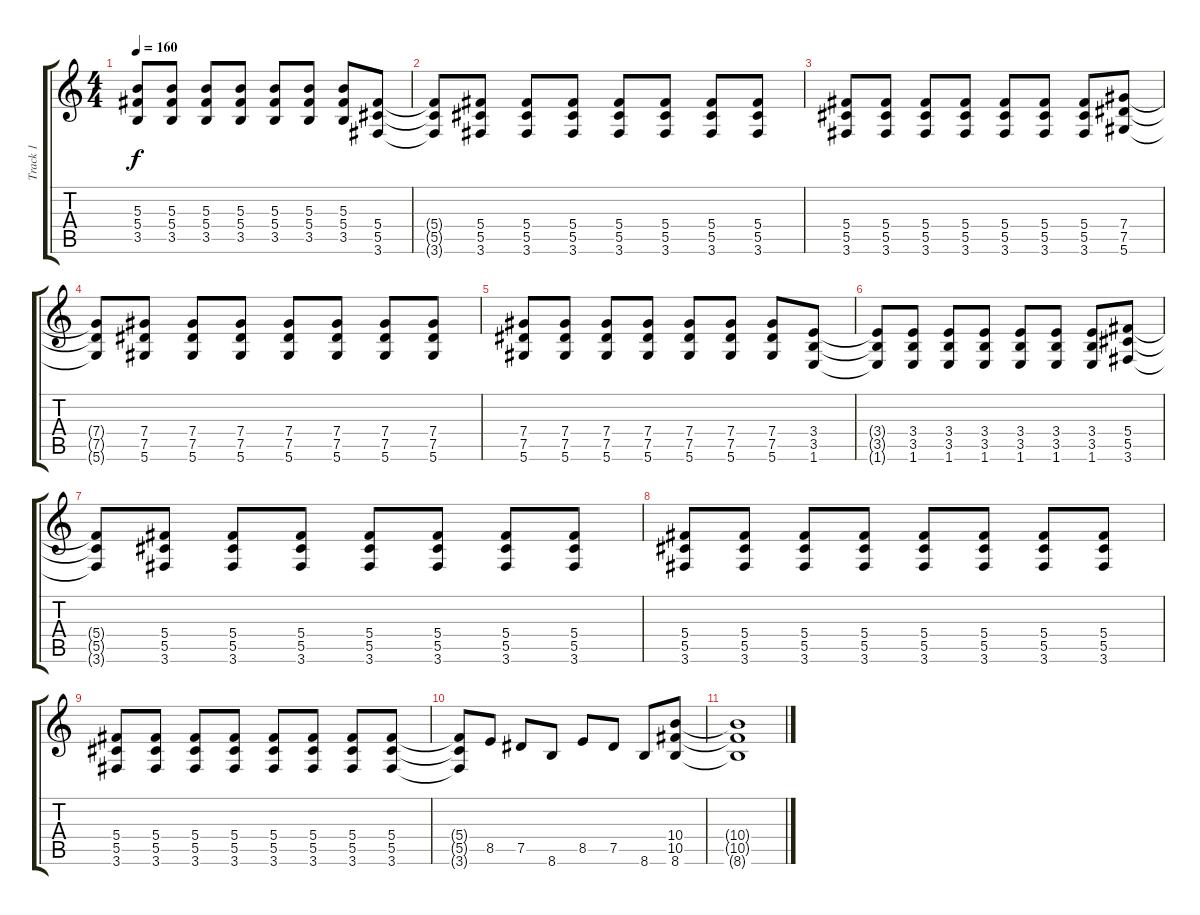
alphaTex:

\track ("Track 1" "Track 1") {instrument overdrivenguitar}
\staff {score tabs}
\tuning (Eb4 Bb3 Gb3 Db3 Ab2 Eb2) {hide}
\ts (4 4)
\tempo 160
\clef g2
\ks c
(5.3 5.4 3.5).8{dy f} (5.3 5.4 3.5).8 (5.3 5.4 3.5).8 (5.3 5.4 3.5).8 (5.3 5.4 3.5).8 (5.3 5.4 3.5).8 (5.3 5.4 3.5).8 (5.4 5.5 3.6).8 |
(5.4{t} 5.5{t} 3.6{t}).8 (5.4 5.5 3.6).8 (5.4 5.5 3.6).8 (5.4 5.5 3.6).8 (5.4 5.5 3.6).8 (5.4 5.5 3.6).8 (5.4 5.5 3.6).8 (5.4 5.5 3.6).8 |
(5.4 5.5 3.6).8 (5.4 5.5 3.6).8 (5.4 5.5 3.6).8 (5.4 5.5 3.6).8 (5.4 5.5 3.6).8 (5.4 5.5 3.6).8 (5.4 5.5 3.6).8 (7.4 7.5 5.6).8 |
(7.4{t} 7.5{t} 5.6{t}).8 (7.4 7.5 5.6).8 (7.4 7.5 5.6).8 (7.4 7.5 5.6).8 (7.4 7.5 5.6).8 (7.4 7.5 5.6).8 (7.4 7.5 5.6).8 (7.4 7.5 5.6).8 |
(7.4 7.5 5.6).8 (7.4 7.5 5.6).8 (7.4 7.5 5.6).8 (7.4 7.5 5.6).8 (7.4 7.5 5.6).8 (7.4 7.5 5.6).8 (7.4 7.5 5.6).8 (3.4 3.5 1.6).8 |
(3.4{t} 3.5{t} 1.6{t}).8 (3.4 3.5 1.6).8 (3.4 3.5 1.6).8 (3.4 3.5 1.6).8 (3.4 3.5 1.6).8 (3.4 3.5 1.6).8 (3.4 3.5 1.6).8 (5.4 5.5 3.6).8 |
(5.4{t} 5.5{t} 3.6{t}).8 (5.4 5.5 3.6).8 (5.4 5.5 3.6).8 (5.4 5.5 3.6).8 (5.4 5.5 3.6).8 (5.4 5.5 3.6).8 (5.4 5.5 3.6).8 (5.4 5.5 3.6).8 |
(5.4 5.5 3.6).8 (5.4 5.5 3.6).8 (5.4 5.5 3.6).8 (5.4 5.5 3.6).8 (5.4 5.5 3.6).8 (5.4 5.5 3.6).8 (5.4 5.5 3.6).8 (5.4 5.5 3.6).8 |
(5.4 5.5 3.6).8 (5.4 5.5 3.6).8 (5.4 5.5 3.6).8 (5.4 5.5 3.6).8 (5.4 5.5 3.6).8 (5.4 5.5 3.6).8 (5.4 5.5 3.6).8 (5.4 5.5 3.6).8 |
(5.4{t} 5.5{t} 3.6{t}).8 8.5.8 7.5.8 8.6.8 8.5.8 7.5.8 8.6.8 (10.4 10.5 8.6).8 |
(10.4{t} 10.5{t} 8.6{t}).1
